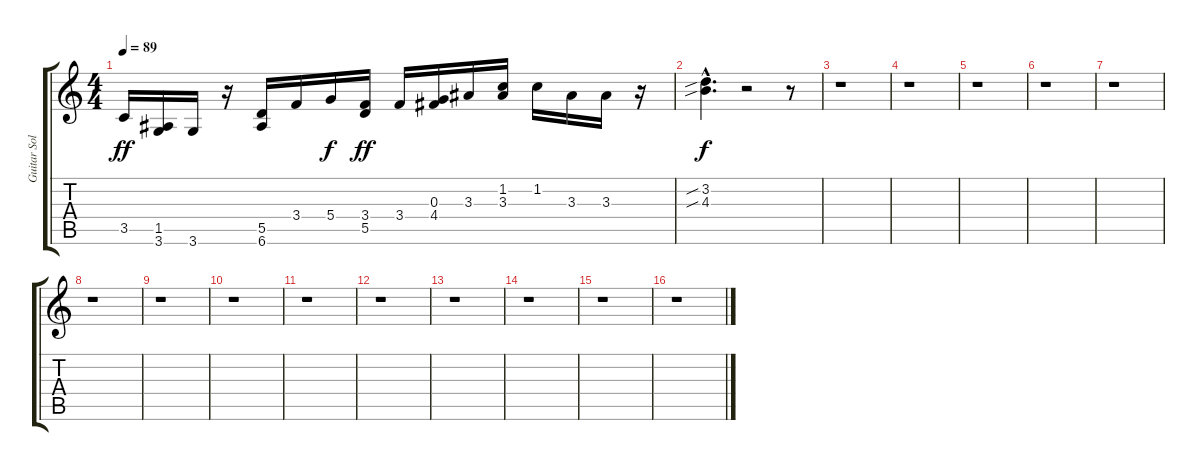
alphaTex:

\track ("Guitar Solo" "Guitar Sol") {instrument overdrivenguitar}
\staff {score tabs}
\tuning (E4 B3 G3 D3 A2 E2) {hide}
\ts (4 4)
\tempo 89
\clef g2
\ks c
3.5.16{dy ff} (1.5 3.6).16 3.6.16 r.16 (5.5 6.6).16 3.4.16 5.4.16{dy f} (3.4 5.5).16{dy ff} 3.4.16 (0.3 4.4).16 3.3.16 (1.2 3.3).16 1.2.16 3.3.16 3.3.16 r.16 |
(3.2{sib hac} 4.3{sib hac}).4{d dy f} r.2 r.8 |
r.1 |
r.1 |
r.1 |
r.1 |
r.1 |
r.1 |
r.1 |
r.1 |
r.1 |
r.1 |
r.1 |
r.1 |
r.1 |
r.1
